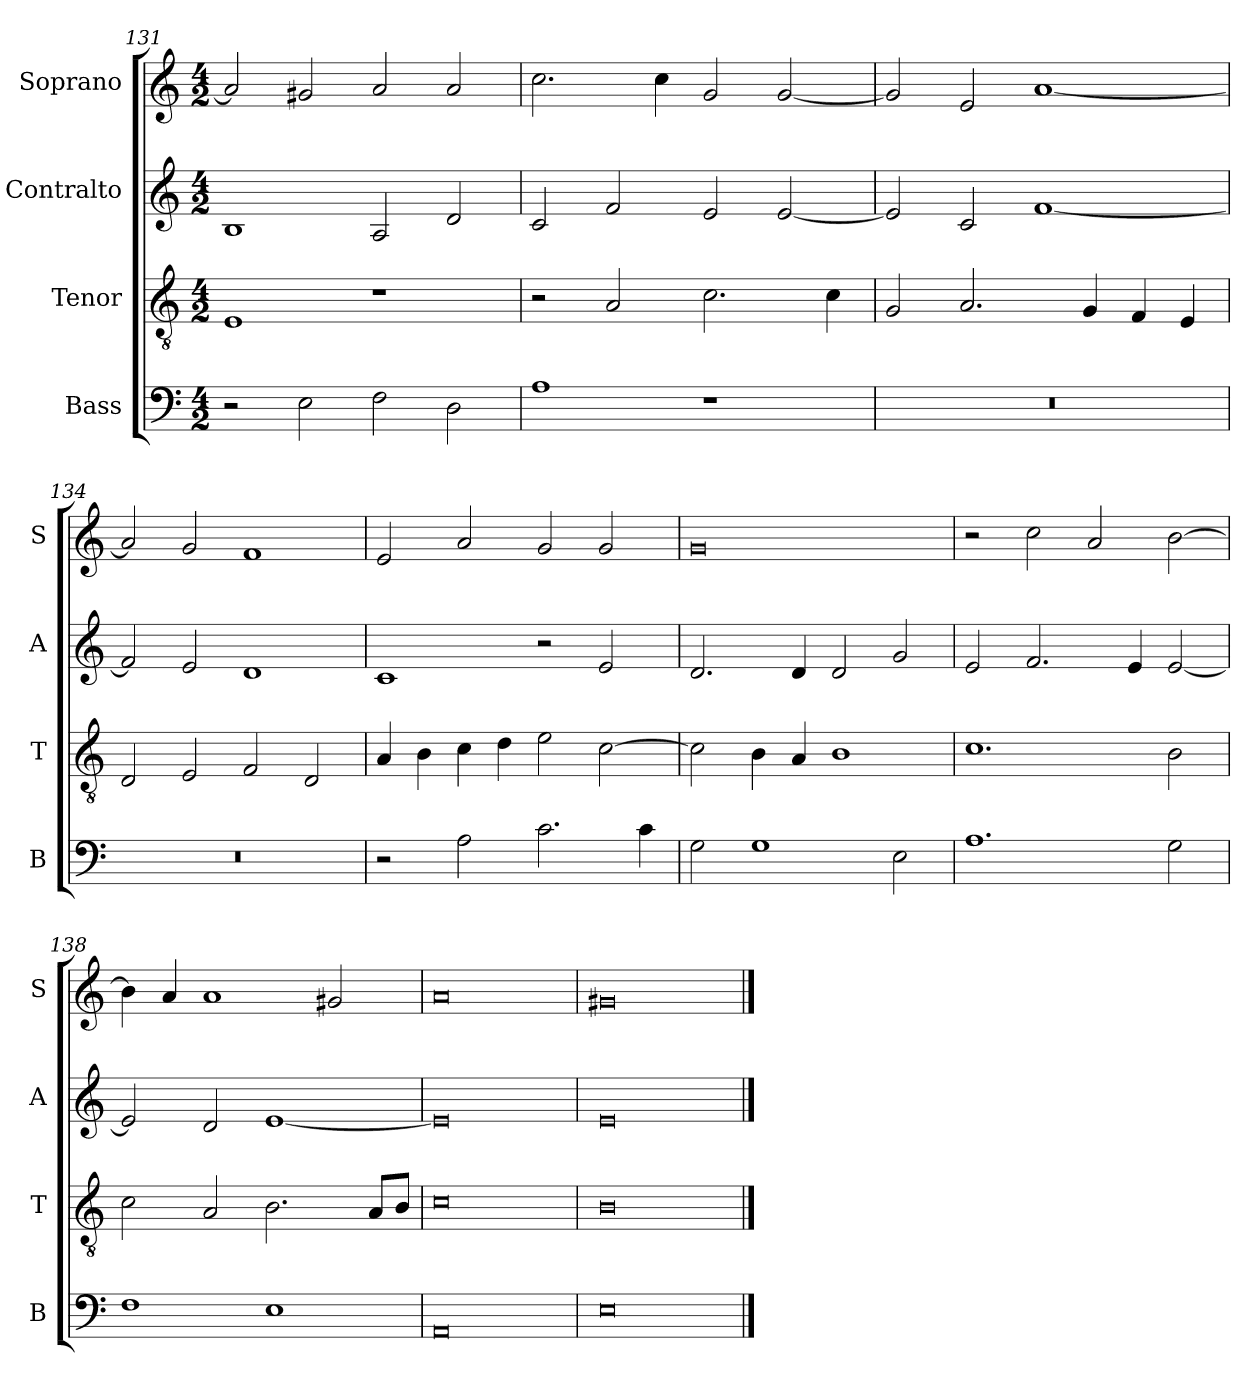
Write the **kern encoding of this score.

**kern	**kern	**kern	**kern
*part4	*part3	*part2	*part1
*staff4	*staff3	*staff2	*staff1
*I"Bass	*I"Tenor	*I"Contralto	*I"Soprano
*I'B	*I'T	*I'A	*I'S
*clefF4	*clefGv2	*clefG2	*clefG2
*k[]	*k[]	*k[]	*k[]
*E:phr	*E:phr	*E:phr	*E:phr
*M4/2	*M4/2	*M4/2	*M4/2
=131	=131	=131	=131
2r	1E	1B	2a]
2E	.	.	2g#X
2F	1r	2A	2a
2D	.	2d	2a
=132	=132	=132	=132
1A	2r	2c	2.cc
.	2A	2f	.
.	.	.	4cc
1r	2.c	2e	2g
.	.	[2e	[2g
.	4c	.	.
=133	=133	=133	=133
0r	2G	2e]	2g]
.	2.A	2c	2e
.	.	[1f	[1a
.	4G	.	.
.	4F	.	.
.	4E	.	.
=134	=134	=134	=134
0r	2D	2f]	2a]
.	2E	2e	2g
.	2F	1d	1f
.	2D	.	.
=135	=135	=135	=135
2r	4A	1c	2e
.	4B	.	.
2A	4c	.	2a
.	4d	.	.
2.c	2e	2r	2g
.	[2c	2e	2g
4c	.	.	.
=136	=136	=136	=136
2G	2c]	2.d	0g
1G	4B	.	.
.	4A	4d	.
.	1B	2d	.
2E	.	2g	.
=137	=137	=137	=137
1.A	1.c	2e	2r
.	.	2.f	2cc
.	.	.	2a
.	.	4e	.
2G	2B	[2e	[2b
=138	=138	=138	=138
1F	2c	2e]	4b]
.	.	.	4a
.	2A	2d	1a
1E	2.B	[1e	.
.	.	.	2g#X
.	8A/L	.	.
.	8B/J	.	.
=139	=139	=139	=139
0AA	0c	0e]	0a
=140	=140	=140	=140
0E	0B	0e	0g#X
==	==	==	==
*-	*-	*-	*-
